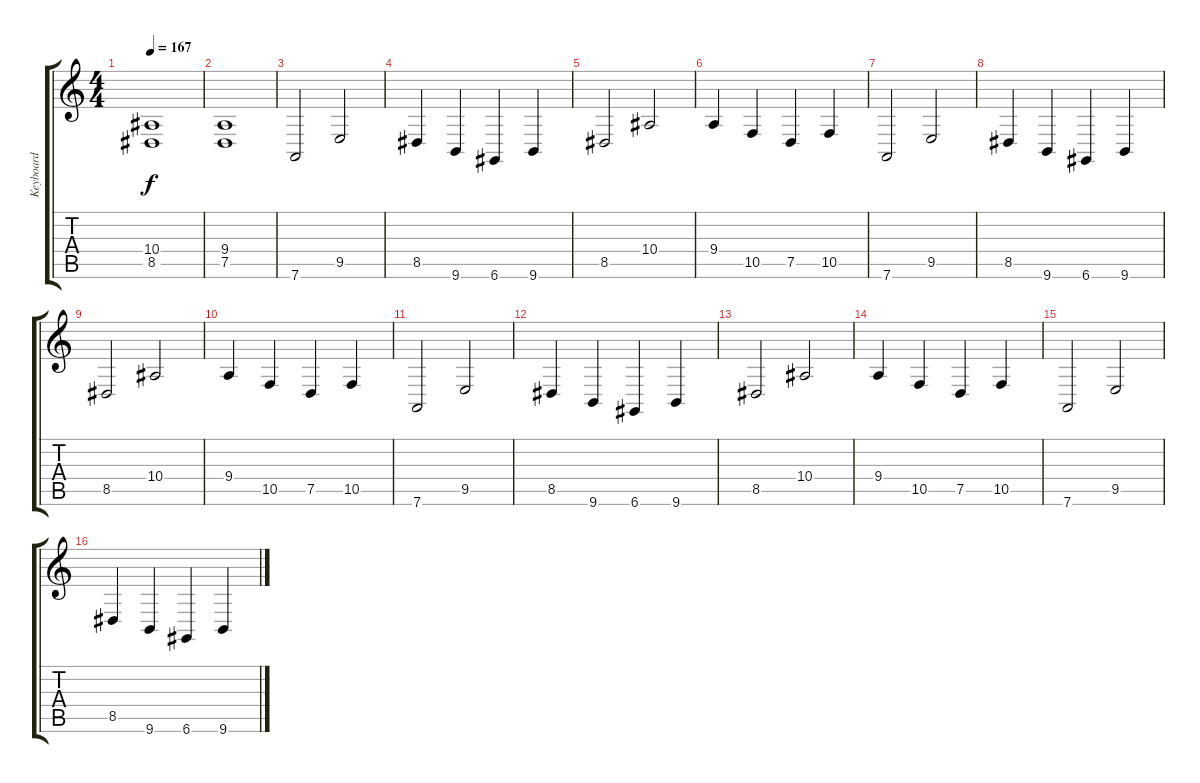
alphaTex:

\track ("Keyboard" "Keyboard") {instrument choiraahs}
\staff {score tabs}
\tuning (D4 A3 F3 C3 G2 D2) {hide}
\ts (4 4)
\tempo 167
\clef g2
\ks c
(10.4 8.5).1{dy f} |
(9.4 7.5).1 |
7.6.2 9.5.2 |
8.5.4 9.6.4 6.6.4 9.6.4 |
8.5.2 10.4.2 |
9.4.4 10.5.4 7.5.4 10.5.4 |
7.6.2 9.5.2 |
8.5.4 9.6.4 6.6.4 9.6.4 |
8.5.2 10.4.2 |
9.4.4 10.5.4 7.5.4 10.5.4 |
7.6.2 9.5.2 |
8.5.4 9.6.4 6.6.4 9.6.4 |
8.5.2 10.4.2 |
9.4.4 10.5.4 7.5.4 10.5.4 |
7.6.2 9.5.2 |
8.5.4 9.6.4 6.6.4 9.6.4
